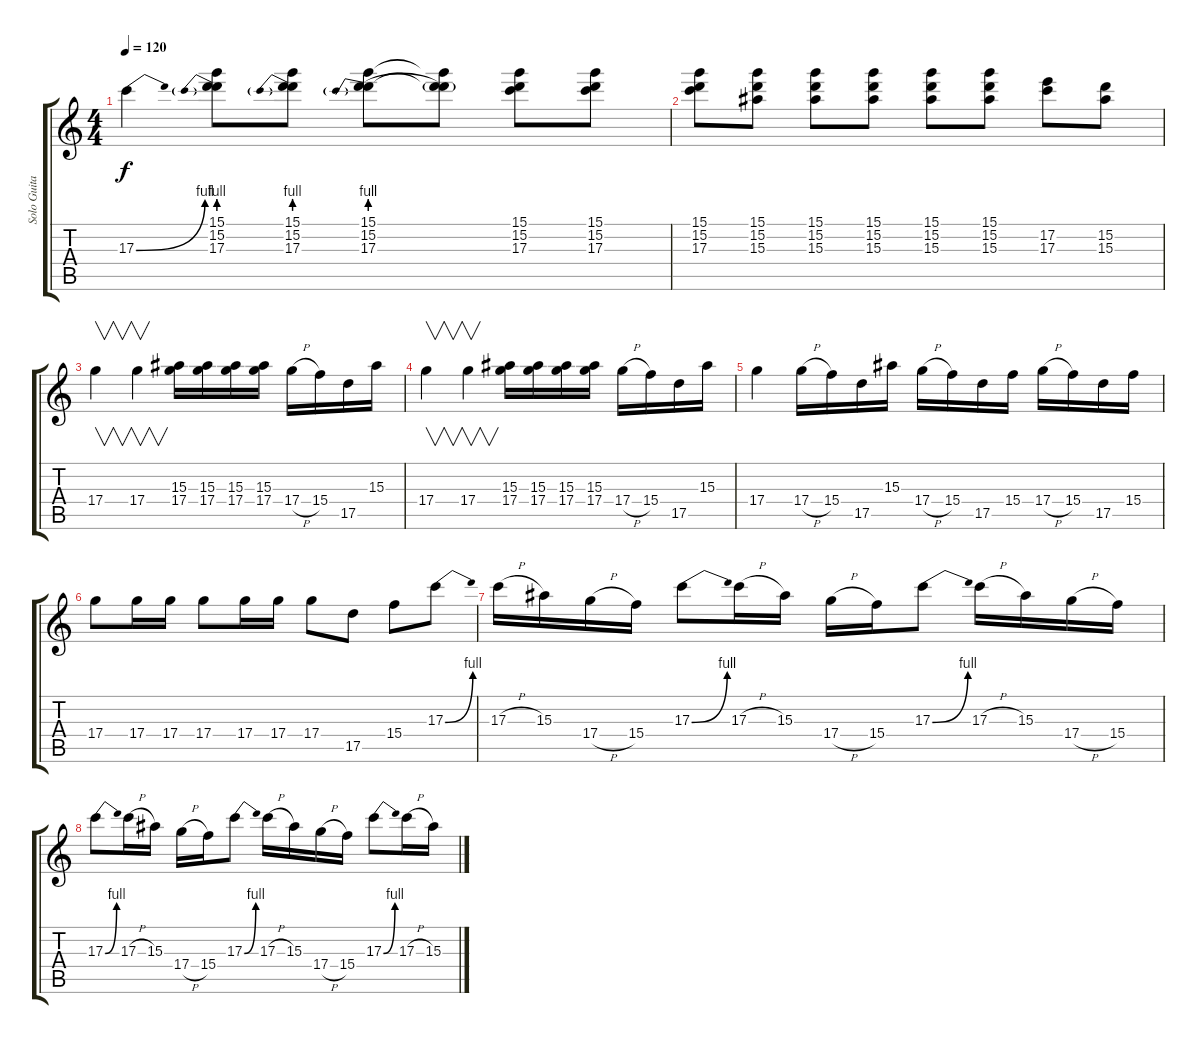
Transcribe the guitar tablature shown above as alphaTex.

\track ("Solo Guitar 1" "Solo Guita") {instrument overdrivenguitar}
\staff {score tabs}
\tuning (E4 B3 G3 D3 A2 E2) {hide}
\ts (4 4)
\tempo 120
\clef g2
\ks c
17.3{be (bend 0 0 60 4)}.4{dy f} (15.1 15.2 17.3{be (prebend 0 4 60 4)}).8 (15.1 15.2 17.3{be (prebend 0 4 60 4)}).8 (15.1 15.2 17.3{be (prebend 0 4 60 4)}).8 (15.1{t} 15.2{t} 17.3{t}).8 (15.1 15.2 17.3).8 (15.1 15.2 17.3).8 |
(15.1 15.2 17.3).8 (15.1 15.2 15.3).8 (15.1 15.2 15.3).8 (15.1 15.2 15.3).8 (15.1 15.2 15.3).8 (15.1 15.2 15.3).8 (17.2 17.3).8 (15.2 15.3).8 |
17.4.4{v} 17.4.4{v} (15.3 17.4).16 (15.3 17.4).16 (15.3 17.4).16 (15.3 17.4).16 17.4{h}.16 15.4.16 17.5.16 15.3.16 |
17.4.4{v} 17.4.4{v} (15.3 17.4).16 (15.3 17.4).16 (15.3 17.4).16 (15.3 17.4).16 17.4{h}.16 15.4.16 17.5.16 15.3.16 |
17.4.4 17.4{h}.16 15.4.16 17.5.16 15.3.16 17.4{h}.16 15.4.16 17.5.16 15.4.16 17.4{h}.16 15.4.16 17.5.16 15.4.16 |
17.4.8 17.4.16 17.4.16 17.4.8 17.4.16 17.4.16 17.4.8 17.5.8 15.4.8 17.3{be (bend 0 0 60 4)}.8 |
17.3{h}.16 15.3.16 17.4{h}.16 15.4.16 17.3{be (bend 0 0 60 4)}.8 17.3{h}.16 15.3.16 17.4{h}.16 15.4.16 17.3{be (bend 0 0 60 4)}.8 17.3{h}.16 15.3.16 17.4{h}.16 15.4.16 |
17.3{be (bend 0 0 60 4)}.8 17.3{h}.16 15.3.16 17.4{h}.16 15.4.16 17.3{be (bend 0 0 60 4)}.8 17.3{h}.16 15.3.16 17.4{h}.16 15.4.16 17.3{be (bend 0 0 60 4)}.8 17.3{h}.16 15.3.16
